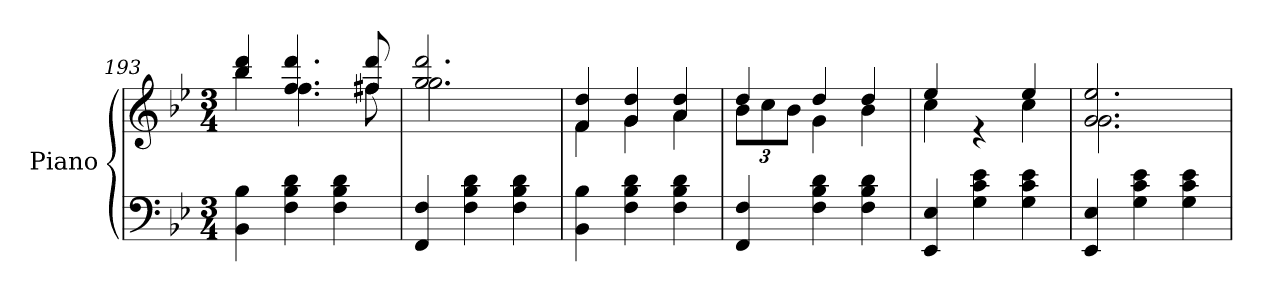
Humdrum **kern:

**kern	**kern
*part1	*part1
*staff2	*staff1
*I"Piano	*
*I'Pno.	*
*clefF4	*clefG2
*k[b-e-]	*k[b-e-]
*M3/4	*M3/4
=193	=193
*	*^
4BB-\ 4B-\	4bb-/ 4ddd/	4bb-\
4F\ 4B-\ 4d\	4.ff/ 4.ddd/	4.ff\
4F\ 4B-\ 4d\	.	.
.	8ff#X/ 8ddd/	8ff#\
=194	=194	=194
4FF/ 4F/	2.gg/ 2.ddd/	2.gg\
4F\ 4B-\ 4d\	.	.
4F\ 4B-\ 4d\	.	.
=195	=195	=195
4BB-\ 4B-\	4f/ 4dd/	4f\
4F\ 4B-\ 4d\	4g/ 4dd/	4g\
4F\ 4B-\ 4d\	4a/ 4dd/	4a\
=196	=196	=196
*	*	*Xbrackettup
4FF/ 4F/	4dd/	12b-\L
.	.	12cc\
.	.	12b-\J
4F\ 4B-\ 4d\	4dd/	4g\
4F\ 4B-\ 4d\	4dd/	4b-\
=197	=197	=197
4EE-/ 4E-/	4ee-/	4cc\
4G\ 4c\ 4e-\	4re	4ryy
4G\ 4c\ 4e-\	4ee-/	4cc\
=198	=198	=198
4EE-/ 4E-/	2.g/ 2.ee-/	2.g\
4G\ 4c\ 4e-\	.	.
4G\ 4c\ 4e-\	.	.
*	*v	*v
=	=
*-	*-
